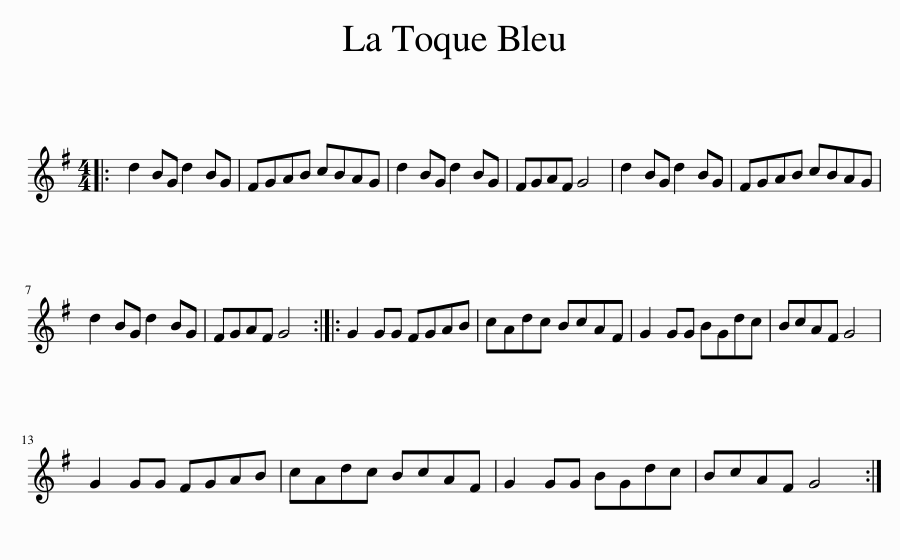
X:1
L:1/8
M:4/4
I:linebreak $
K:G
V:1 treble
V:1
|: d2 BG d2 BG | FGAB cBAG | d2 BG d2 BG | FGAF G4 | d2 BG d2 BG | %5
 FGAB cBAG |$ d2 BG d2 BG | FGAF G4 :: G2 GG FGAB | cAdc BcAF | %10
 G2 GG BGdc | BcAF G4 |$ G2 GG FGAB | cAdc BcAF | G2 GG BGdc | %15
 BcAF G4 :| %16
